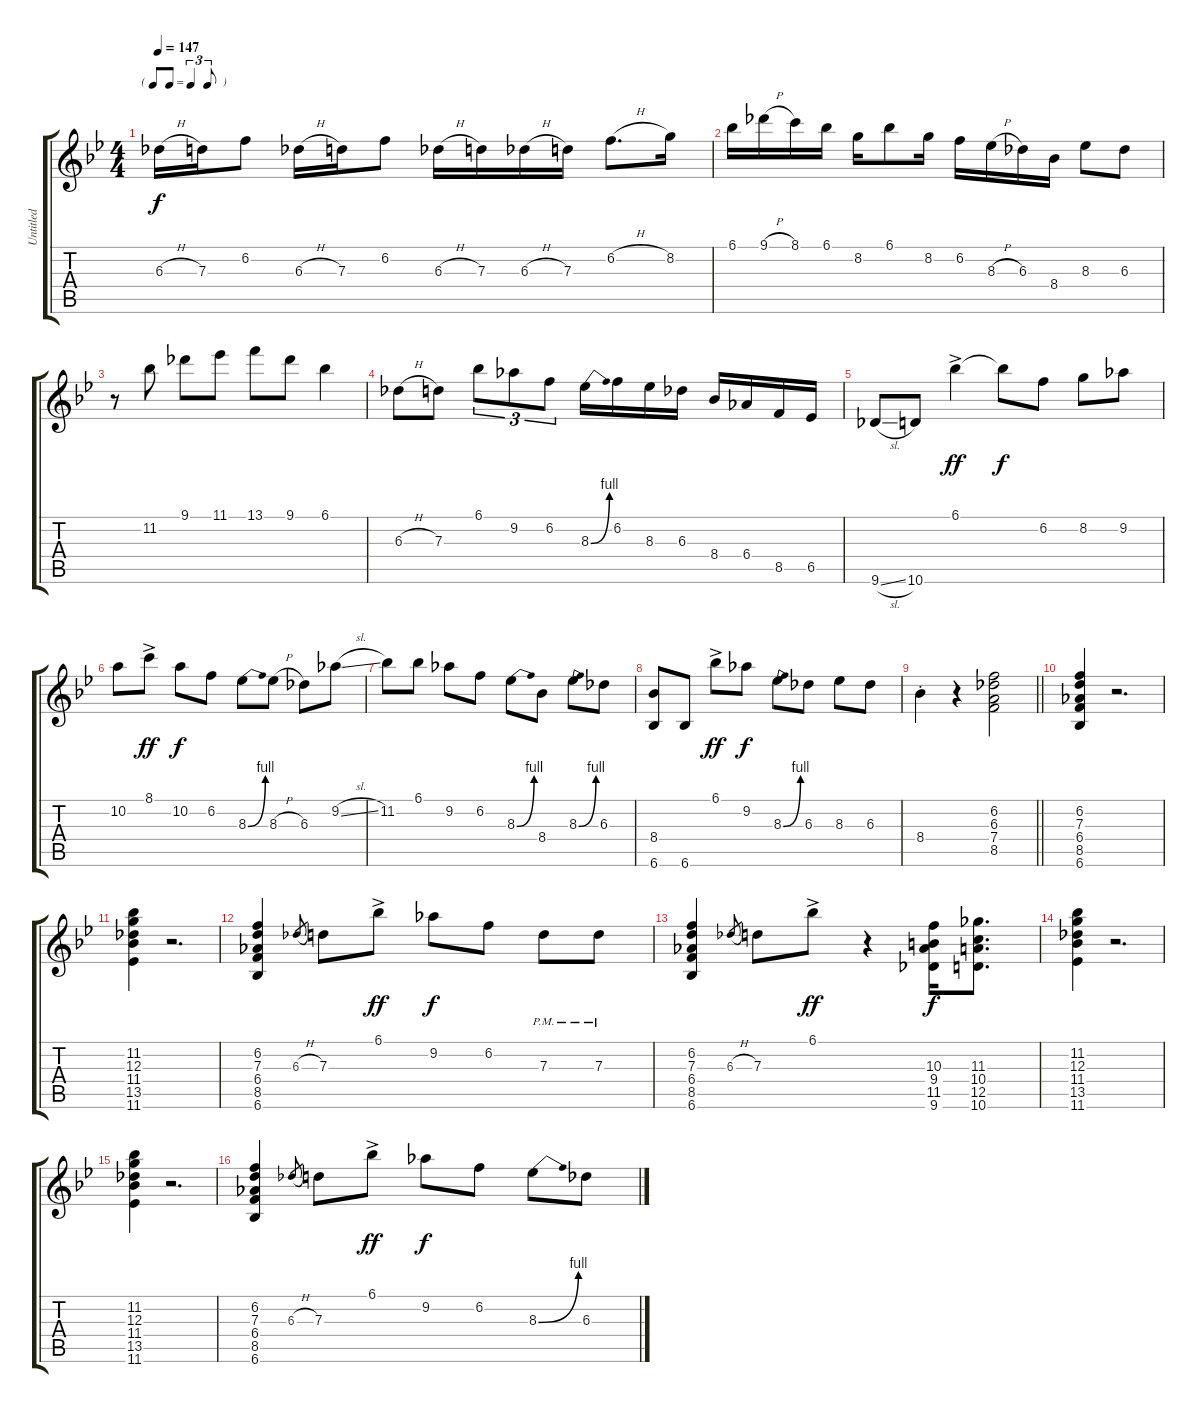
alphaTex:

\track ("Untitled" "Untitled") {instrument acousticguitarsteel}
\staff {score tabs}
\tuning (E4 B3 G3 D3 A2 E2) {hide}
\ts (4 4)
\tf triplet8th
\tempo 147
\clef g2
\ks bb
6.3{h}.16{dy f} 7.3.16 6.2.8 6.3{h}.16 7.3.16 6.2.8 6.3{h}.16 7.3.16 6.3{h}.16 7.3.16 6.2{h}.8{d} 8.2.16 |
6.1.16 9.1{h}.16 8.1.16 6.1.16 8.2.16 6.1.8 8.2.16 6.2.16 8.3{h}.16 6.3.16 8.4.16 8.3.8 6.3.8 |
r.8 11.2.8 9.1.8 11.1.8 13.1.8 9.1.8 6.1.4 |
6.3{h}.8 7.3.8 6.1.8{tu (3 2)} 9.2.8{tu (3 2)} 6.2.8{tu (3 2)} 8.3{be (bend 0 0 60 4)}.16 6.2.16 8.3.16 6.3.16 8.4.16 6.4.16 8.5.16 6.5.16 |
9.6{sl}.8 10.6.8 6.1{ac}.4{dy ff} 6.1{t}.8{dy f} 6.2.8 8.2.8 9.2.8 |
10.2.8 8.1{ac}.8{dy ff} 10.2.8{dy f} 6.2.8 8.3{be (bend 0 0 60 4)}.8 8.3{h}.8 6.3.8 9.2{sl}.8 |
11.2.8 6.1.8 9.2.8 6.2.8 8.3{be (bend 0 0 60 4)}.8 8.4.8 8.3{be (bend 0 0 60 4)}.8 6.3.8 |
(8.4 6.6).8 6.6.8 6.1{ac}.8{dy ff} 9.2.8{dy f} 8.3{be (bend 0 0 60 4)}.8 6.3.8 8.3.8 6.3.8 |
\barLineRight lightlight
8.4{st}.4 r.4 (6.2 6.3 7.4 8.5).2 |
(6.2 7.3 6.4 8.5 6.6).4 r.2{d} |
(11.2 12.3 11.4 13.5 11.6).4 r.2{d} |
(6.2 7.3 6.4 8.5 6.6).4 6.3{h}.8{gr} 7.3.8 6.1{ac}.8{dy ff} 9.2.8{dy f} 6.2.8 7.3{pm}.8 7.3{pm}.8 |
(6.2 7.3 6.4 8.5 6.6).4 6.3{h}.8{gr} 7.3.8 6.1{ac}.8{dy ff} r.4 (10.3 9.4 11.5 9.6).16{dy f} (11.3 10.4 12.5 10.6).8{d} |
(11.2 12.3 11.4 13.5 11.6).4 r.2{d} |
(11.2 12.3 11.4 13.5 11.6).4 r.2{d} |
(6.2 7.3 6.4 8.5 6.6).4 6.3{h}.8{gr} 7.3.8 6.1{ac}.8{dy ff} 9.2.8{dy f} 6.2.8 8.3{be (bend 0 0 60 4)}.8 6.3.8
